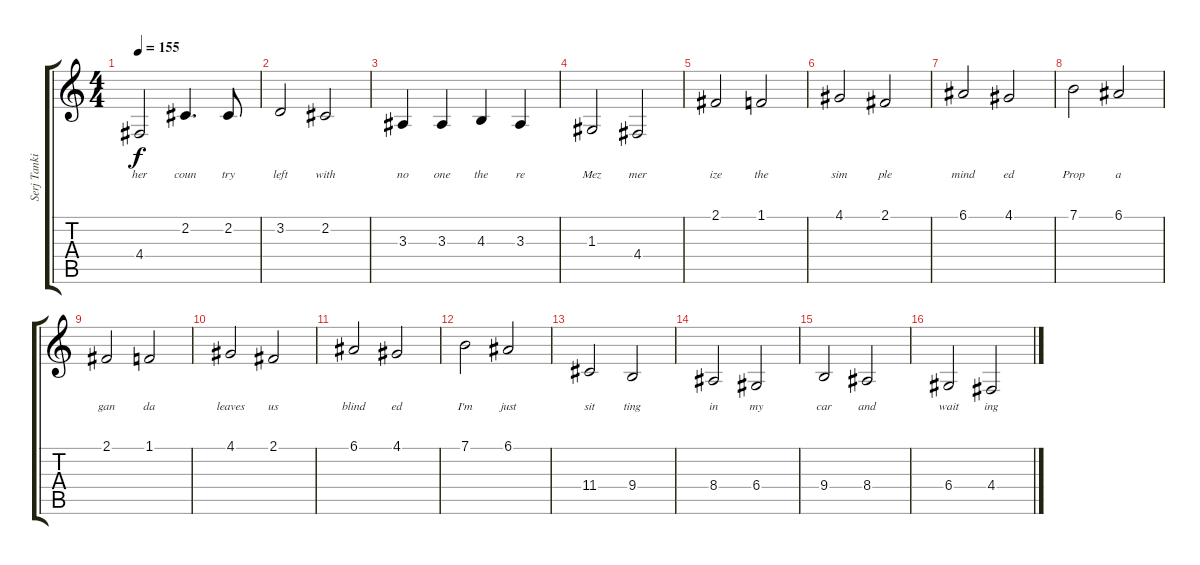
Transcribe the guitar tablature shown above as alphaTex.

\track ("Serj Tankian and Daron Malkian Vocals" "Serj Tanki") {instrument lead6voice}
\staff {score tabs}
\tuning (E4 B3 G3 D3 A2 D2) {hide}
\ts (4 4)
\tempo 155
\clef g2
\ks c
4.4.2{lyrics (0 "her") lyrics (1 "") lyrics (2 "") lyrics (3 "") lyrics (4 "") dy f} 2.2.4{d lyrics (0 "coun") lyrics (1 "") lyrics (2 "") lyrics (3 "") lyrics (4 "")} 2.2.8{lyrics (0 "try") lyrics (1 "") lyrics (2 "") lyrics (3 "") lyrics (4 "")} |
3.2.2{lyrics (0 "left") lyrics (1 "") lyrics (2 "") lyrics (3 "") lyrics (4 "")} 2.2.2{lyrics (0 "with") lyrics (1 "") lyrics (2 "") lyrics (3 "") lyrics (4 "")} |
3.3.4{lyrics (0 "no") lyrics (1 "") lyrics (2 "") lyrics (3 "") lyrics (4 "")} 3.3.4{lyrics (0 "one") lyrics (1 "") lyrics (2 "") lyrics (3 "") lyrics (4 "")} 4.3.4{lyrics (0 "the") lyrics (1 "") lyrics (2 "") lyrics (3 "") lyrics (4 "")} 3.3.4{lyrics (0 "re") lyrics (1 "") lyrics (2 "") lyrics (3 "") lyrics (4 "")} |
1.3.2{lyrics (0 "Mez") lyrics (1 "") lyrics (2 "") lyrics (3 "") lyrics (4 "")} 4.4.2{lyrics (0 "mer") lyrics (1 "") lyrics (2 "") lyrics (3 "") lyrics (4 "")} |
2.1.2{lyrics (0 "ize") lyrics (1 "") lyrics (2 "") lyrics (3 "") lyrics (4 "")} 1.1.2{lyrics (0 "the") lyrics (1 "") lyrics (2 "") lyrics (3 "") lyrics (4 "")} |
4.1.2{lyrics (0 "sim") lyrics (1 "") lyrics (2 "") lyrics (3 "") lyrics (4 "")} 2.1.2{lyrics (0 "ple") lyrics (1 "") lyrics (2 "") lyrics (3 "") lyrics (4 "")} |
6.1.2{lyrics (0 "mind") lyrics (1 "") lyrics (2 "") lyrics (3 "") lyrics (4 "")} 4.1.2{lyrics (0 "ed") lyrics (1 "") lyrics (2 "") lyrics (3 "") lyrics (4 "")} |
7.1.2{lyrics (0 "Prop") lyrics (1 "") lyrics (2 "") lyrics (3 "") lyrics (4 "")} 6.1.2{lyrics (0 "a") lyrics (1 "") lyrics (2 "") lyrics (3 "") lyrics (4 "")} |
2.1.2{lyrics (0 "gan") lyrics (1 "") lyrics (2 "") lyrics (3 "") lyrics (4 "")} 1.1.2{lyrics (0 "da") lyrics (1 "") lyrics (2 "") lyrics (3 "") lyrics (4 "")} |
4.1.2{lyrics (0 "leaves") lyrics (1 "") lyrics (2 "") lyrics (3 "") lyrics (4 "")} 2.1.2{lyrics (0 "us") lyrics (1 "") lyrics (2 "") lyrics (3 "") lyrics (4 "")} |
6.1.2{lyrics (0 "blind") lyrics (1 "") lyrics (2 "") lyrics (3 "") lyrics (4 "")} 4.1.2{lyrics (0 "ed") lyrics (1 "") lyrics (2 "") lyrics (3 "") lyrics (4 "")} |
7.1.2{lyrics (0 "I'm") lyrics (1 "") lyrics (2 "") lyrics (3 "") lyrics (4 "")} 6.1.2{lyrics (0 "just") lyrics (1 "") lyrics (2 "") lyrics (3 "") lyrics (4 "")} |
11.4.2{lyrics (0 "sit") lyrics (1 "") lyrics (2 "") lyrics (3 "") lyrics (4 "")} 9.4.2{lyrics (0 "ting") lyrics (1 "") lyrics (2 "") lyrics (3 "") lyrics (4 "")} |
8.4.2{lyrics (0 "in") lyrics (1 "") lyrics (2 "") lyrics (3 "") lyrics (4 "")} 6.4.2{lyrics (0 "my") lyrics (1 "") lyrics (2 "") lyrics (3 "") lyrics (4 "")} |
9.4.2{lyrics (0 "car") lyrics (1 "") lyrics (2 "") lyrics (3 "") lyrics (4 "")} 8.4.2{lyrics (0 "and") lyrics (1 "") lyrics (2 "") lyrics (3 "") lyrics (4 "")} |
6.4.2{lyrics (0 "wait") lyrics (1 "") lyrics (2 "") lyrics (3 "") lyrics (4 "")} 4.4.2{lyrics (0 "ing") lyrics (1 "") lyrics (2 "") lyrics (3 "") lyrics (4 "")}
